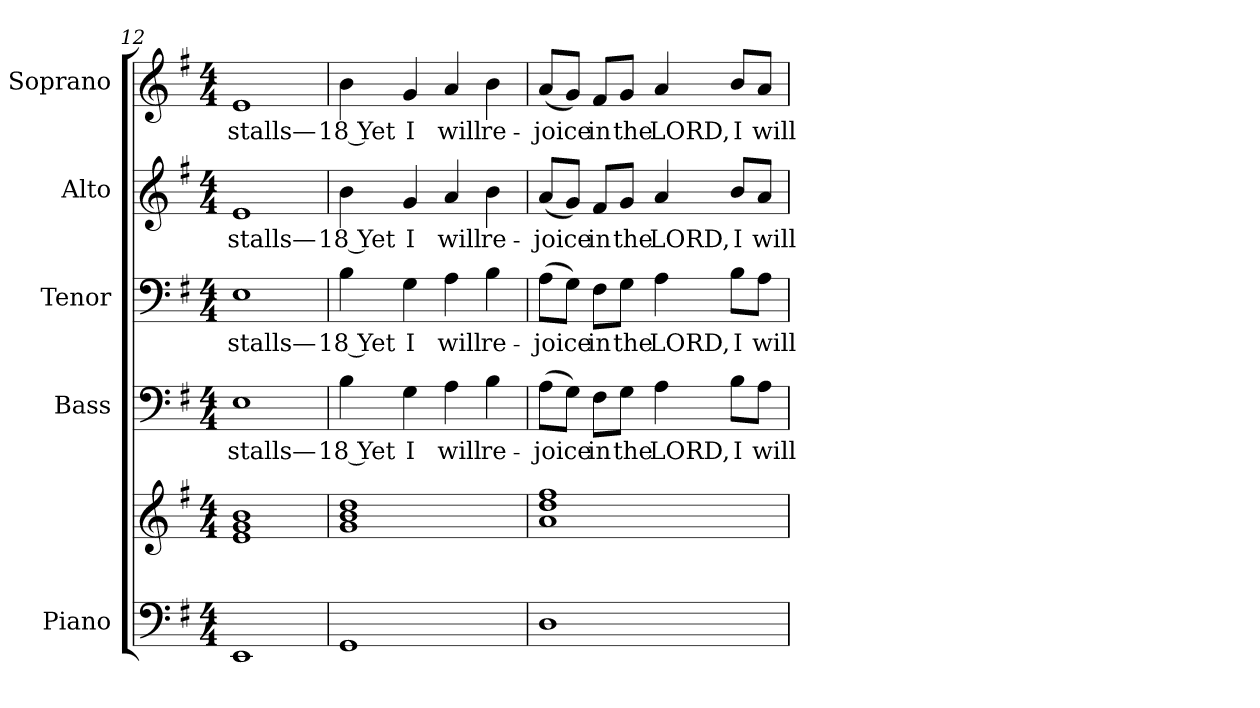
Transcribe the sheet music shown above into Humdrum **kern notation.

**kern	**kern	**kern	**text	**kern	**text	**kern	**text	**kern	**text
*part5	*part5	*part4	*part4	*part3	*part3	*part2	*part2	*part1	*part1
*staff6	*staff5	*staff4	*staff4	*staff3	*staff3	*staff2	*staff2	*staff1	*staff1
*I"Piano	*	*I"Bass	*	*I"Tenor	*	*I"Alto	*	*I"Soprano	*
*I'Pno.	*	*I'B.	*	*I'T.	*	*I'A.	*	*I'S.	*
*clefF4	*clefG2	*clefF4	*	*clefF4	*	*clefG2	*	*clefG2	*
*k[f#]	*k[f#]	*k[f#]	*	*k[f#]	*	*k[f#]	*	*k[f#]	*
*G:	*G:	*G:	*	*G:	*	*G:	*	*G:	*
*M4/4	*M4/4	*M4/4	*	*M4/4	*	*M4/4	*	*M4/4	*
=12	=12	=12	=12	=12	=12	=12	=12	=12	=12
!	!	!	!LO:LY:b:color=#000000	!	!	!	!	!	!
!	!	!	!	!	!LO:LY:b:color=#000000	!	!	!	!
!	!	!	!	!	!	!	!LO:LY:b:color=#000000	!	!
!	!	!	!	!	!	!	!	!	!LO:LY:b:color=#000000
1EEi	1ei 1gi 1bi	1Ei	stalls—	1Ei	stalls—	1ei	stalls—	1ei	stalls—
!!LO:PB:g=z
=13	=13	=13	=13	=13	=13	=13	=13	=13	=13
!	!	!	!LO:LY:b:color=#000000	!	!	!	!	!	!
!	!	!	!	!	!LO:LY:b:color=#000000	!	!	!	!
!	!	!	!	!	!	!	!LO:LY:b:color=#000000	!	!
!	!	!	!	!	!	!	!	!	!LO:LY:b:color=#000000
1GGi	1gi 1bi 1ddi	4Bi\	18 Yet	4Bi\	18 Yet	4bi\	18 Yet	4bi\	18 Yet
!	!	!	!LO:LY:b:color=#000000	!	!	!	!	!	!
!	!	!	!	!	!LO:LY:b:color=#000000	!	!	!	!
!	!	!	!	!	!	!	!LO:LY:b:color=#000000	!	!
!	!	!	!	!	!	!	!	!	!LO:LY:b:color=#000000
.	.	4Gi\	I	4Gi\	I	4gi/	I	4gi/	I
!	!	!	!LO:LY:b:color=#000000	!	!	!	!	!	!
!	!	!	!	!	!LO:LY:b:color=#000000	!	!	!	!
!	!	!	!	!	!	!	!LO:LY:b:color=#000000	!	!
!	!	!	!	!	!	!	!	!	!LO:LY:b:color=#000000
.	.	4Ai\	will	4Ai\	will	4ai/	will	4ai/	will
!	!	!	!LO:LY:b:color=#000000	!	!	!	!	!	!
!	!	!	!	!	!LO:LY:b:color=#000000	!	!	!	!
!	!	!	!	!	!	!	!LO:LY:b:color=#000000	!	!
!	!	!	!	!	!	!	!	!	!LO:LY:b:color=#000000
.	.	4Bi\	re-	4Bi\	re-	4bi\	re-	4bi\	re-
=14	=14	=14	=14	=14	=14	=14	=14	=14	=14
!	!	!	!LO:LY:b:color=#000000	!	!	!	!	!	!
!	!	!	!	!	!LO:LY:b:color=#000000	!	!	!	!
!	!	!	!	!	!	!	!LO:LY:b:color=#000000	!	!
!	!	!	!	!	!	!	!	!	!LO:LY:b:color=#000000
1Di	1ai 1ddi 1ff#i	(8Ai\L	-joice	(8Ai\L	-joice	(8ai/L	-joice	(8ai/L	-joice
.	.	8Gi\J)	.	8Gi\J)	.	8gi/J)	.	8gi/J)	.
!	!	!	!LO:LY:b:color=#000000	!	!	!	!	!	!
!	!	!	!	!	!LO:LY:b:color=#000000	!	!	!	!
!	!	!	!	!	!	!	!LO:LY:b:color=#000000	!	!
!	!	!	!	!	!	!	!	!	!LO:LY:b:color=#000000
.	.	8F#i\L	in	8F#i\L	in	8f#i/L	in	8f#i/L	in
!	!	!	!LO:LY:b:color=#000000	!	!	!	!	!	!
!	!	!	!	!	!LO:LY:b:color=#000000	!	!	!	!
!	!	!	!	!	!	!	!LO:LY:b:color=#000000	!	!
!	!	!	!	!	!	!	!	!	!LO:LY:b:color=#000000
.	.	8Gi\J	the	8Gi\J	the	8gi/J	the	8gi/J	the
!	!	!	!LO:LY:b:color=#000000	!	!	!	!	!	!
!	!	!	!	!	!LO:LY:b:color=#000000	!	!	!	!
!	!	!	!	!	!	!	!LO:LY:b:color=#000000	!	!
!	!	!	!	!	!	!	!	!	!LO:LY:b:color=#000000
.	.	4Ai\	LORD,	4Ai\	LORD,	4ai/	LORD,	4ai/	LORD,
!	!	!	!LO:LY:b:color=#000000	!	!	!	!	!	!
!	!	!	!	!	!LO:LY:b:color=#000000	!	!	!	!
!	!	!	!	!	!	!	!LO:LY:b:color=#000000	!	!
!	!	!	!	!	!	!	!	!	!LO:LY:b:color=#000000
.	.	8Bi\L	I	8Bi\L	I	8bi/L	I	8bi/L	I
!	!	!	!LO:LY:b:color=#000000	!	!	!	!	!	!
!	!	!	!	!	!LO:LY:b:color=#000000	!	!	!	!
!	!	!	!	!	!	!	!LO:LY:b:color=#000000	!	!
!	!	!	!	!	!	!	!	!	!LO:LY:b:color=#000000
.	.	8Ai\J	will	8Ai\J	will	8ai/J	will	8ai/J	will
=	=	=	=	=	=	=	=	=	=
*-	*-	*-	*-	*-	*-	*-	*-	*-	*-
